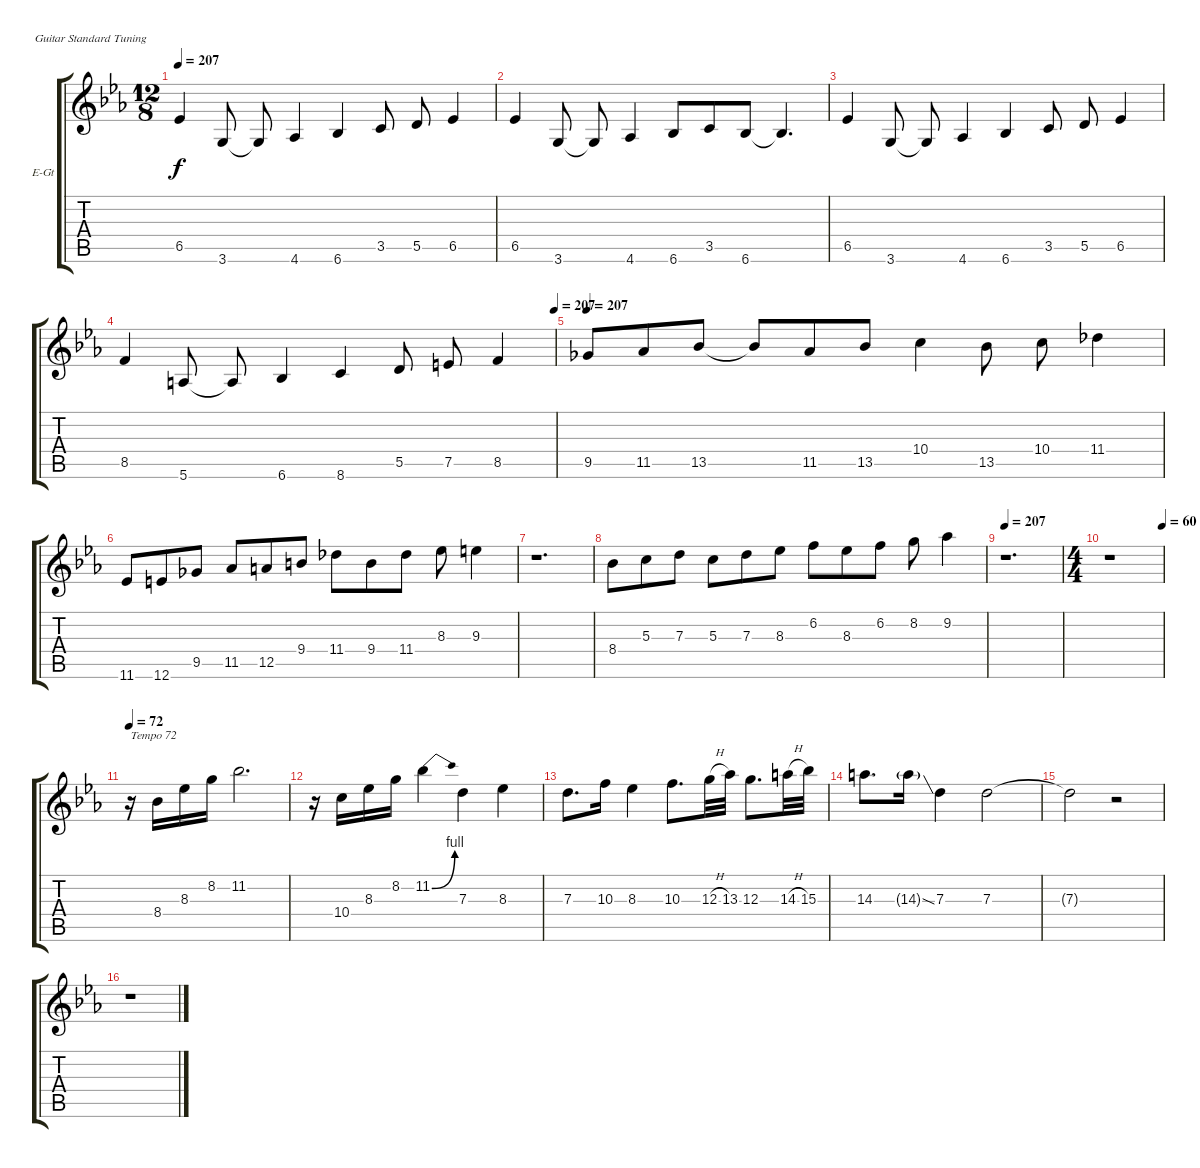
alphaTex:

\bracketExtendMode groupsimilarinstruments
\firstSystemTrackNameOrientation horizontal
\otherSystemsTrackNameOrientation horizontal
\track ("Gtr 5" "E-Gt") {instrument overdrivenguitar}
\staff {score tabs}
\tuning (E4 B3 G3 D3 A2 E2)
\ts (12 8)
\tempo 207
\clef g2
\ks eb
6.5.4{dy f} 3.6.8 3.6{t}.8 4.6.4 6.6.4 3.5.8 5.5.8 6.5.4 |
6.5.4 3.6.8 3.6{t}.8 4.6.4 6.6.8 3.5.8 6.6.8 6.6{t}.4{d} |
6.5.4 3.6.8 3.6{t}.8 4.6.4 6.6.4 3.5.8 5.5.8 6.5.4 |
\tempo (207 1)
8.5.4 5.6.8 5.6{t}.8 6.6.4 8.6.4 5.5.8 7.5.8 8.5.4 |
\tempo 207
9.5.8 11.5.8 13.5.8 13.5{t}.8 11.5.8 13.5.8 10.4.4 13.5.8 10.4.8 11.4.4 |
11.6.8 12.6.8 9.5.8 11.5.8 12.5.8 9.4.8 11.4.8 9.4.8 11.4.8 8.3.8 9.3.4 |
r.1{d} |
8.4.8 5.3.8 7.3.8 5.3.8 7.3.8 8.3.8 6.2.8 8.3.8 6.2.8 8.2.8 9.2.4 |
\tempo 207
r.1{d} |
\ts (4 4)
\tempo (60 1)
r.1 |
\tempo 72
r.16{txt "Tempo 72"} 8.4.16 8.3.16 8.2.16 11.2.2{d} |
r.16 10.4.16 8.3.16 8.2.16 11.2{be (bend 0 0 60 4)}.4 7.3.4 8.3.4 |
7.3.8{d} 10.3.16 8.3.4 10.3.8{d} 12.3{h}.32 13.3.32 12.3.8{d} 14.3{h}.32 15.3.32 |
14.3.8{d} 14.3{ss g}.16 7.3.4 7.3.2 |
7.3{t}.2 r.2 |
r.1
